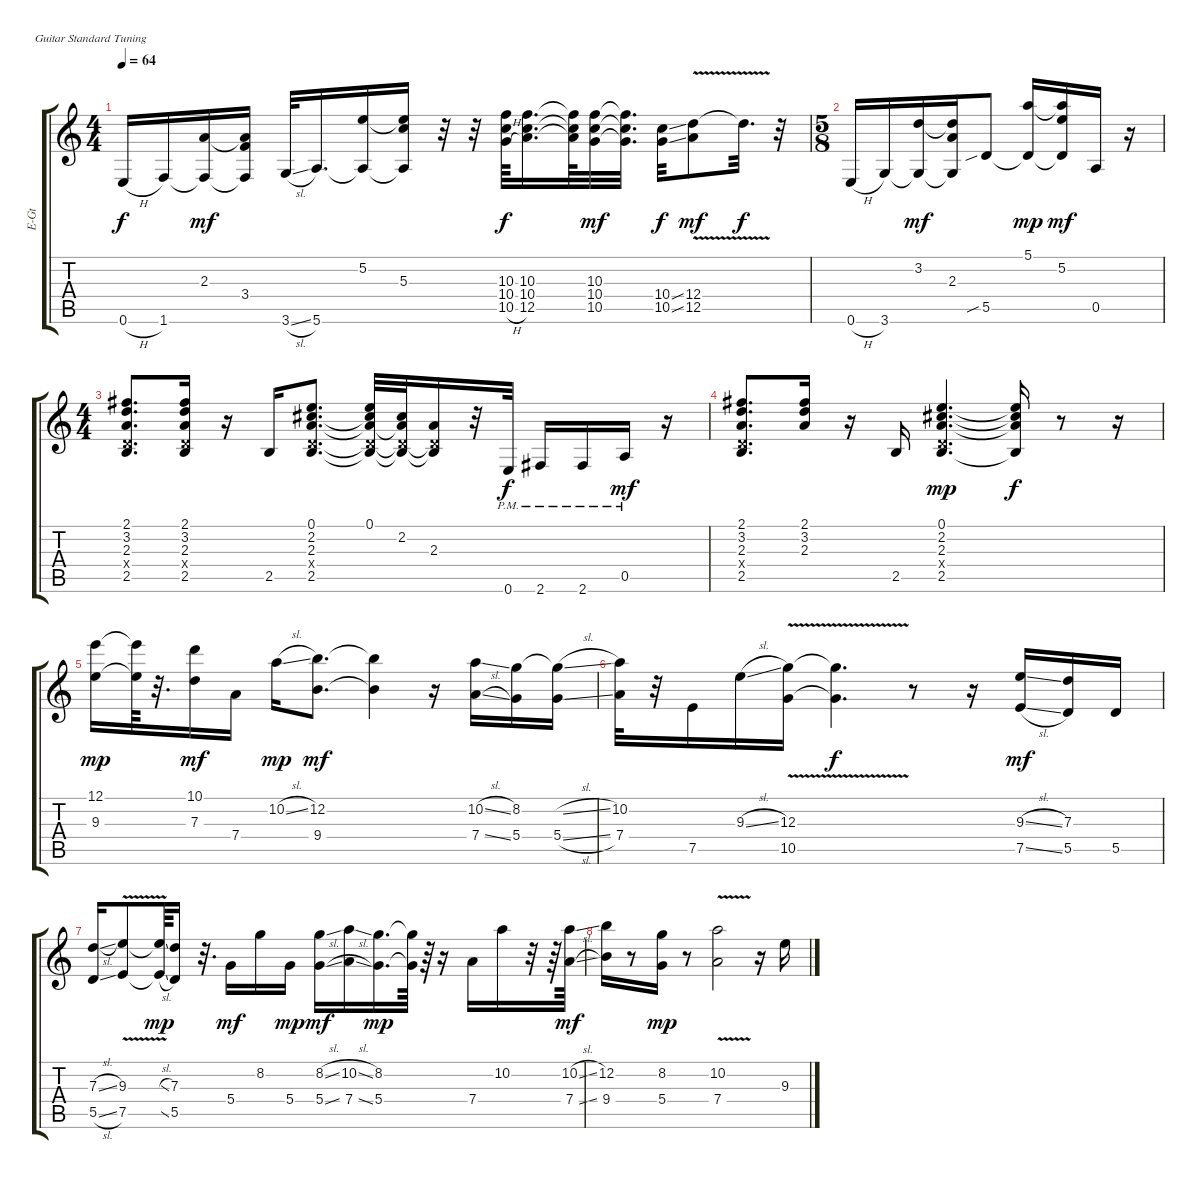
\track ("Electric Guitar Clean" "E-Gt") {instrument electricguitarclean}
\staff {score tabs}
\tuning (E4 B3 G3 D3 A2 E2)
\ts (4 4)
\tempo 64
\clef g2
\scale
0.64088
\ks c
0.6{h}.16{dy f} 1.6.16 (2.3 1.6{t}).16{dy mf} (3.4 1.6{t} 2.3{t}).16 3.6{sl}.32 5.6.16{d} (5.2 5.6{t}).16 (5.3 5.2{t} 5.6{t}).16 r.32 r.32 (10.4 10.5{h} 10.3).64{dy f} (10.4 12.5 10.3).16{d} (10.3{t} 10.4{t} 12.5{t}).64 (10.4 10.5 10.3).32{dy mf} (10.3{t} 10.4{t} 10.5{t}).32{d} (10.4{ss} 10.5{ss}).32{dy f} (12.4{v} 12.5).8{dy mf} 12.4{t}.32{d dy f} r.32 |
\ts (5 8)
\scale
0.35906 0.6{h}.16 3.6.16 (3.2 3.6{t}).16{dy mf} (2.3 3.6{t} 3.2{t}).16 5.5{sib}.8 (5.1 5.5{t}).16{dy mp} (5.2 5.5{t} 5.1{t}).16{dy mf} 0.5.16 r.16 |
\ts (4 4)
\scale
0.609414 (2.1 3.2 2.3 2.5 0.4{x}).8{d} (2.1 3.2 2.3 2.5 0.4{x}).16 r.16 2.5.16 (0.1 2.2 2.3 2.5 0.4{x}).8{d} (0.1 2.5{t} 2.3{t} 2.2{t} 0.4{x t}).32 (2.2 2.5{t} 2.3{t} 0.4{x t}).32 (2.3 2.5{t} 0.4{x t}).16 r.32 0.6{pm}.32{dy f} 2.6{pm}.16 2.6{pm}.16 0.5{pm}.16{dy mf} r.16 |
\scale
0.390555 (2.1 3.2 2.3 2.5 0.4{x}).8{d} (2.1 3.2 2.3).16 r.16 2.5.16 (0.1 2.2 2.3 2.5 0.4{x}).4{d dy mp} (2.5{t} 2.3{t} 2.2{t} 0.1{t}).16{dy f} r.8 r.16 |
\scale
0.554545 (12.1 9.3).16{dy mp} (9.3{t} 12.1{t}).64 r.32{d} (10.1 7.3).16{dy mf} 7.4.16 10.2{sl}.16{dy mp} (12.2 9.4).8{d dy mf} (12.2{t} 9.4{t}).4 r.16 (10.2{sl} 7.4{sl}).16 (8.2 5.4).16 (5.4{sl} 8.2{sl t}).16 |
\scale
0.445319 (10.2 7.4).32 r.32 7.5.16 9.3{sl}.16 (12.3{v} 10.5{v}).16 (12.3{t} 10.5{t}).4{d dy f} r.8 r.16 (9.3{sl} 7.5{sl}).16{dy mf} (7.3 5.5).16 5.5.16 |
\scale
0.730114 (5.5{sl} 7.3{sl}).16 (9.3{v} 7.5).8 (9.3{sl t} 7.5{sl t}).64{dy mp} (7.3 5.5).16 r.32{d} 5.4.16{dy mf} 8.2.16 5.4.16{dy mp} (8.2{sl} 5.4{sl}).16{dy mf} (10.2{sl} 7.4{sl}).16 (5.4 8.2).16{d dy mp} (5.4{t} 8.2{t}).64 r.64 r.16 7.4.16 10.2.16 r.32 r.64 (10.2{sl} 7.4{sl}).64{dy mf} |
\scale
0.26972 (12.2 9.4).16 r.8 (8.2 5.4).16{dy mp} r.8 (10.2 7.4{v}).2 r.16 9.3.16
